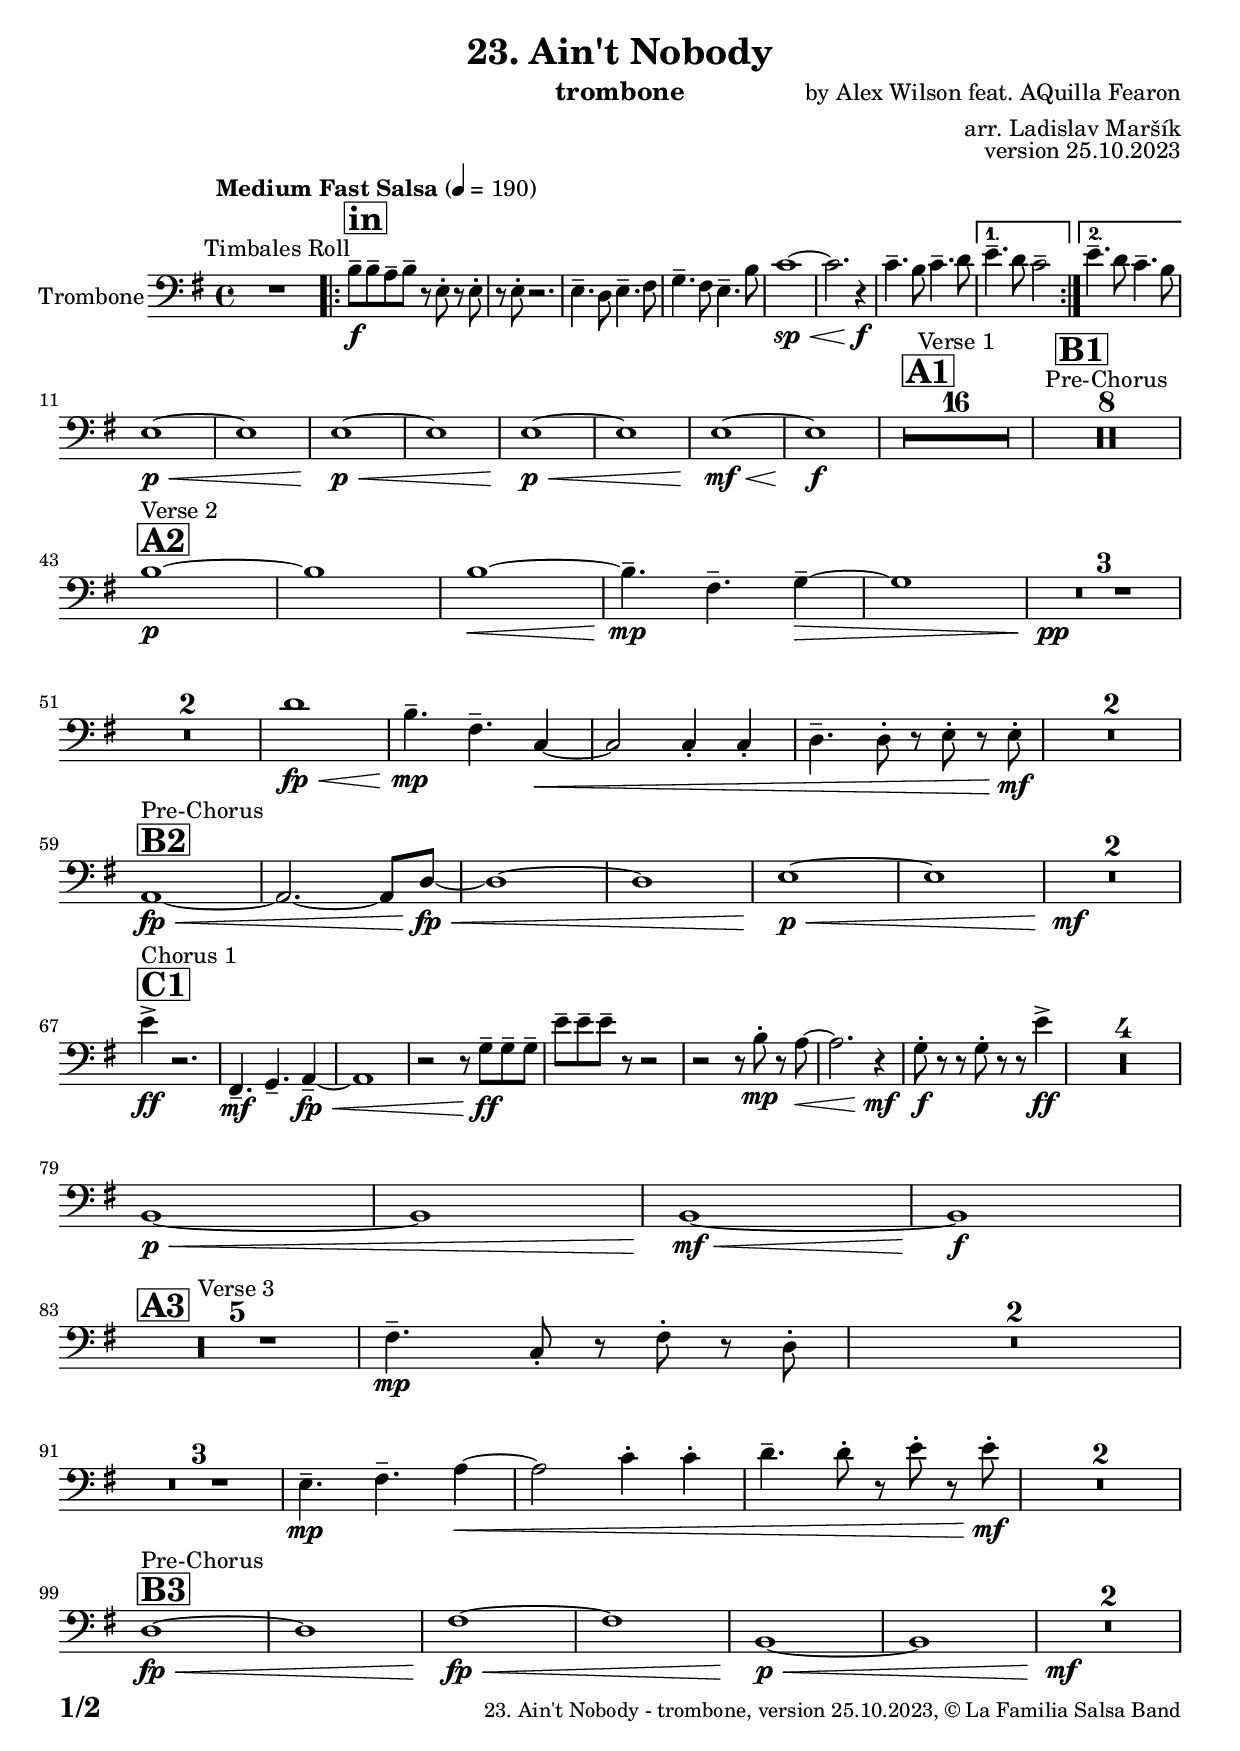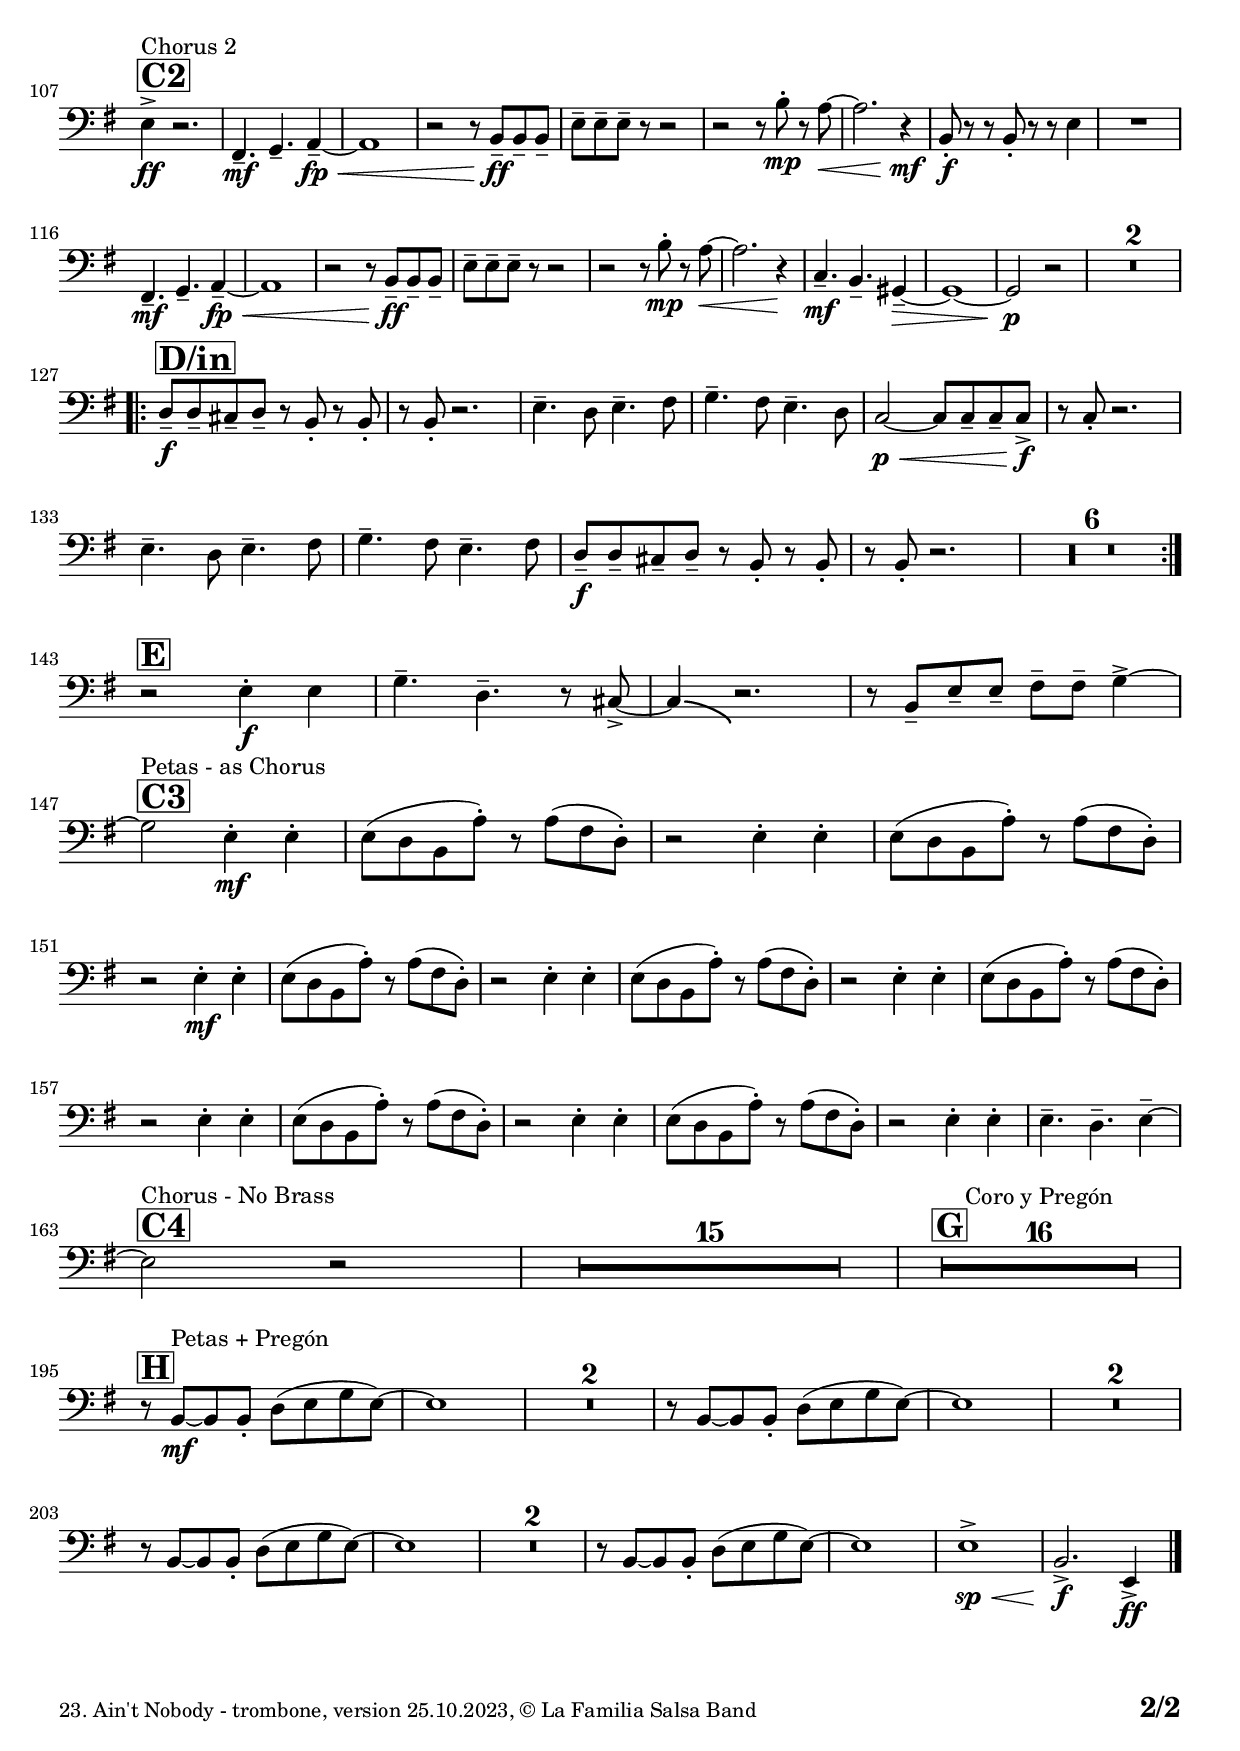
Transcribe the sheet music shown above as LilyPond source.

\version "2.24.0"

% Sheet revision 2022_09


\header {
  title = "23. Ain't Nobody"
  instrument = "trombone"
  composer = "by Alex Wilson feat. AQuilla Fearon"
  arranger = "arr. Ladislav Maršík"
  opus = "version 25.10.2023"
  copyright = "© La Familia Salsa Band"
}

inst =
#(define-music-function
  (string)
  (string?)
  #{ <>^\markup \abs-fontsize #16 \bold \box #string #})

makePercent = #(define-music-function (note) (ly:music?)
                 (make-music 'PercentEvent 'length (ly:music-length note)))

#(define (test-stencil grob text)
   (let* ((orig (ly:grob-original grob))
          (siblings (ly:spanner-broken-into orig)) ; have we been split?
          (refp (ly:grob-system grob))
          (left-bound (ly:spanner-bound grob LEFT))
          (right-bound (ly:spanner-bound grob RIGHT))
          (elts-L (ly:grob-array->list (ly:grob-object left-bound 'elements)))
          (elts-R (ly:grob-array->list (ly:grob-object right-bound 'elements)))
          (break-alignment-L
           (filter
            (lambda (elt) (grob::has-interface elt 'break-alignment-interface))
            elts-L))
          (break-alignment-R
           (filter
            (lambda (elt) (grob::has-interface elt 'break-alignment-interface))
            elts-R))
          (break-alignment-L-ext (ly:grob-extent (car break-alignment-L) refp X))
          (break-alignment-R-ext (ly:grob-extent (car break-alignment-R) refp X))
          (num
           (markup text))
          (num
           (if (or (null? siblings)
                   (eq? grob (car siblings)))
               num
               (make-parenthesize-markup num)))
          (num (grob-interpret-markup grob num))
          (num-stil-ext-X (ly:stencil-extent num X))
          (num-stil-ext-Y (ly:stencil-extent num Y))
          (num (ly:stencil-aligned-to num X CENTER))
          (num
           (ly:stencil-translate-axis
            num
            (+ (interval-length break-alignment-L-ext)
               (* 0.5
                  (- (car break-alignment-R-ext)
                     (cdr break-alignment-L-ext))))
            X))
          (bracket-L
           (markup
            #:path
            0.1 ; line-thickness
            `((moveto 0.5 ,(* 0.5 (interval-length num-stil-ext-Y)))
              (lineto ,(* 0.5
                          (- (car break-alignment-R-ext)
                             (cdr break-alignment-L-ext)
                             (interval-length num-stil-ext-X)))
                      ,(* 0.5 (interval-length num-stil-ext-Y)))
              (closepath)
              (rlineto 0.0
                       ,(if (or (null? siblings) (eq? grob (car siblings)))
                            -1.0 0.0)))))
          (bracket-R
           (markup
            #:path
            0.1
            `((moveto ,(* 0.5
                          (- (car break-alignment-R-ext)
                             (cdr break-alignment-L-ext)
                             (interval-length num-stil-ext-X)))
                      ,(* 0.5 (interval-length num-stil-ext-Y)))
              (lineto 0.5
                      ,(* 0.5 (interval-length num-stil-ext-Y)))
              (closepath)
              (rlineto 0.0
                       ,(if (or (null? siblings) (eq? grob (last siblings)))
                            -1.0 0.0)))))
          (bracket-L (grob-interpret-markup grob bracket-L))
          (bracket-R (grob-interpret-markup grob bracket-R))
          (num (ly:stencil-combine-at-edge num X LEFT bracket-L 0.4))
          (num (ly:stencil-combine-at-edge num X RIGHT bracket-R 0.4)))
     num))

#(define-public (Measure_attached_spanner_engraver context)
   (let ((span '())
         (finished '())
         (event-start '())
         (event-stop '()))
     (make-engraver
      (listeners ((measure-counter-event engraver event)
                  (if (= START (ly:event-property event 'span-direction))
                      (set! event-start event)
                      (set! event-stop event))))
      ((process-music trans)
       (if (ly:stream-event? event-stop)
           (if (null? span)
               (ly:warning "You're trying to end a measure-attached spanner but you haven't started one.")
               (begin (set! finished span)
                 (ly:engraver-announce-end-grob trans finished event-start)
                 (set! span '())
                 (set! event-stop '()))))
       (if (ly:stream-event? event-start)
           (begin (set! span (ly:engraver-make-grob trans 'MeasureCounter event-start))
             (set! event-start '()))))
      ((stop-translation-timestep trans)
       (if (and (ly:spanner? span)
                (null? (ly:spanner-bound span LEFT))
                (moment<=? (ly:context-property context 'measurePosition) ZERO-MOMENT))
           (ly:spanner-set-bound! span LEFT
                                  (ly:context-property context 'currentCommandColumn)))
       (if (and (ly:spanner? finished)
                (moment<=? (ly:context-property context 'measurePosition) ZERO-MOMENT))
           (begin
            (if (null? (ly:spanner-bound finished RIGHT))
                (ly:spanner-set-bound! finished RIGHT
                                       (ly:context-property context 'currentCommandColumn)))
            (set! finished '())
            (set! event-start '())
            (set! event-stop '()))))
      ((finalize trans)
       (if (ly:spanner? finished)
           (begin
            (if (null? (ly:spanner-bound finished RIGHT))
                (set! (ly:spanner-bound finished RIGHT)
                      (ly:context-property context 'currentCommandColumn)))
            (set! finished '())))
       (if (ly:spanner? span)
           (begin
            (ly:warning "I think there's a dangling measure-attached spanner :-(")
            (ly:grob-suicide! span)
            (set! span '())))))))

\layout {
  \context {
    \Staff
    \consists #Measure_attached_spanner_engraver
    \override MeasureCounter.font-encoding = #'latin1
    \override MeasureCounter.font-size = 0
    \override MeasureCounter.outside-staff-padding = 2
    \override MeasureCounter.outside-staff-horizontal-padding = #0
  }
}

repeatBracket = #(define-music-function
                  (parser location N note)
                  (number? ly:music?)
                  #{
                    \override Staff.MeasureCounter.stencil =
                    #(lambda (grob) (test-stencil grob #{ #(string-append(number->string N) "x") #} ))
                    \startMeasureCount
                    \repeat volta #N { $note }
                    \stopMeasureCount
                  #}
                  )

Trombone = \new Voice
\relative \relative c' {
  \set Staff.instrumentName = \markup {
    \center-align { "Trombone" }
  }
  \set Staff.midiInstrument = "trombone"
  \set Staff.midiMaximumVolume = #1.0

  \clef bass
  \key e \minor
  \time 4/4
  \tempo "Medium Fast Salsa" 4 = 190
   
  R1 ^\markup { "Timbales Roll" }
  
  \inst "in"
  
  \repeat volta 2 { 
    b8 \f -- b -- a -- b --  r e, -. r e -. |
    r e -. r2. |
    e4. -- d8 e4. -- fis8  |
    g4. -- fis8 e4. -- b'8 |
    c1 \sp \< ~ |
    c2. r4 \f \! |
    c4. -- b8 c4. -- d8  |
  }
    \alternative { 
    {
      e4. -- d8 c2 -- |
    } 
    {
      e4. -- d8 c4. -- b8 |
    }
  }
  \break
  e,1 \p \< ~ |
  e1 |
  e1 \p \< ~ |
  e1 |
  e1 \! \p \< ~ |
  e1 |
  e1  \! \mf \< ~ |
  e1 \! \f |
  
  \inst "A1"
  \set Score.skipBars = ##t R1*16 ^\markup { "Verse 1" }
  
  \inst "B1"
  \set Score.skipBars = ##t R1*8 ^\markup { "Pre-Chorus" }
  
  \break
  \inst "A2" 
  b'1 \p ^\markup { "Verse 2" }  ~ |
  b1  |
  b1 \< ~ |
  b4.\mp -- fis4. -- g4 -- ~ \> |
  g1 |
  R1 * 3 \pp \! | \break
  R1 * 2
  d'1 \! \fp \< ||
  b4.\! \mp -- fis4. -- c4 ~ \< |
  c2 c4 -. c4 -. |
  d4. -- d8 -. r e -. r e -. \mf \! |
  R1 * 2
  \break
  \inst "B2"
  a,1 ^\markup { "Pre-Chorus" } \fp \< ~ |
  a2. ~ a8 d  \! \fp \< ~ |
  d1 ~ |
  d1 |
  e1 \p \< ~ |
  e1 |
  R1*2 \! \mf
  \break
  \inst "C1"
  s1*0
  ^\markup { "Chorus 1" }
  e'4 \accent \ff r2. |
  fis,,4. -- \mf g4. -- a4 -- ~ \fp \< |
  a1 |
  r2 r8 g'8 \ff -- g -- g -- |
  e' -- e -- e -- r8 r2 |
  r2 r8 b -. \mp r a ~ \< |
  a2. r4 \! \mf |
  g8 \f \! -. r r g -. r r e'4 \ff \accent |
  R1*4
  
  \break
  b,1 \p \< ~ |
  b1 |
  b1  \! \mf \< ~ |
  b1 \! \f |
  \break

  \inst "A3"
  R1 * 5 ^\markup { "Verse 3" } 
  fis'4. \mp -- c8 -. r fis -. r  d -. |
  R1 * 2 \break
  R1 * 3
  e4.\! \mp -- fis4. -- a4 ~ \< ||
  a2 c4 -. c -. |
  d4. -- d8 -. r e -. r e -. \mf \! |
  R1 * 2 \break 

  \inst "B3"
  d,1 ^\markup { "Pre-Chorus" } \fp \< ~ |
  d1 |
  fis1 \! \fp \< ~ |
  fis1 |
  b,1 \p \< ~ |
  b1 |
  R1*2 \! \mf \break
  
    \inst "C2"
    s1*0 ^\markup { "Chorus 2" }
  e4 \accent \ff r2. |
  fis,4. -- \mf g4. -- a4 -- ~ \fp \< |
  a1 |
  r2 r8 b8 \ff -- b -- b -- |
  e -- e -- e -- r8 r2 |
  r2 r8 b' -. \mp r a ~ \< |
  a2. r4 \! \mf |
  b,8 \f \! -. r r b -. r r e4 |
  R1 | \break
  fis,4. -- \mf g4. -- a4 -- ~ \fp \< |
  a1 |
  r2 r8 b8 \ff -- b -- b -- |
  e -- e -- e -- r8 r2 |
  r2 r8 b' -. \mp r a ~ \< |
  a2. r4 \! |
  c,4. -- \mf b4. -- gis4 -- \> ~ |
  gis1 ~ |
  gis2 \p r2 |
  R1 * 2 \break
  
  \inst "D/in"
  \repeat volta 2 { 
     d'8 \f -- d -- cis -- d --  r b -. r b -. |
    r b -. r2. |
    e4. -- d8 e4. -- fis8  |
    g4. -- fis8 e4. -- d8 |
    c2 \p \< ~ c8 c -- c -- c -> \f |
    r8 c -. r2.  |
    e4. -- d8 e4. -- fis8  |
    g4. -- fis8 e4. -- fis8 |
    d8 \f -- d -- cis -- d --  r b -. r b -. |
    r b -. r2. |
    R1*6 \break
  }
  
  \inst "E"
  r2 e4 \f -. e |
  g4. -- d4. -- r8 cis8 -> ~ |
  cis4 \bendAfter #-4 r2. |
  r8 b -- e -- e -- fis -- fis -- g4 -> ~ | \break
  
  \inst "C3"
  g2 ^\markup { "Petas - as Chorus" } e4 -. \mf e -. |
  e8 ( d b a' -. ) r a ( fis d -. ) |
  r2 e4 -. e -. |
  e8 ( d b a' -. ) r a ( fis d -. ) | \break
  r2 e4 -. \mf e -. |
  e8 ( d b a' -. ) r a ( fis d -. ) |
  r2 e4 -. e -. |
  e8 ( d b a' -. ) r a ( fis d -. ) |
  r2 e4 -. e -. |
  e8 ( d b a' -. ) r a ( fis d -. ) | \break
  r2 e4 -. e -. |
  e8 ( d b a' -. ) r a ( fis d -. ) |
  r2 e4 -. e -. |
  e8 ( d b a' -. ) r a ( fis d -. ) |
  r2 e4 -. e -. |
  e4. -- d4. -- e4 ~ -- | \break 
  \inst "C4"
  e2 ^\markup { "Chorus - No Brass" } r2 |
  R1 * 15 | 
  \inst "G"
  R1 * 16 ^\markup { "Coro y Pregón" }  | \break
  \inst "H"
  r8 b \mf ~ ^\markup { "Petas + Pregón" } b8 b -. d ( e g e ~ ) |
  e1 |
  R1 * 2 |
  r8 b ~ b8 b -. d ( e g e ~ ) |
  e1 |
  R1 * 2 | \break
  r8 b ~ b8 b -. d ( e g e ~ ) |
  e1 |
  R1 * 2 |
  r8 b ~ b8 b -. d ( e g e ~ ) |
  e1 |
  e1 \sp \< -> |
  b2. \f -> e,4 -> \ff |
  
  \label #'lastPage
  \bar "|."  
}


\score {
  \compressMMRests \new Staff \with {
    \consists "Volta_engraver"
  }
  {
    \Trombone
  }
  \layout {
    \context {
      \Score
      \remove "Volta_engraver"
    }
  }
} 

\score {
  \unfoldRepeats {
    \Trombone
  }
  \midi { } 
} 

\paper {
  system-system-spacing =
  #'((basic-distance . 14)
     (minimum-distance . 10)
     (padding . 1)
     (stretchability . 60))
  between-system-padding = #2
  bottom-margin = 5\mm

  print-page-number = ##t
  print-first-page-number = ##t
  oddHeaderMarkup = \markup \fill-line { " " }
  evenHeaderMarkup = \markup \fill-line { " " }
  oddFooterMarkup = \markup {
    \fill-line {
      \bold \fontsize #2
      \concat { \fromproperty #'page:page-number-string "/" \page-ref #'lastPage "0" "?" }

      \fontsize #-1
      \concat { \fromproperty #'header:title " - " \fromproperty #'header:instrument ", " \fromproperty #'header:opus ", " \fromproperty #'header:copyright }
    }
  }
  evenFooterMarkup = \markup {
    \fill-line {
      \fontsize #-1
      \concat { \fromproperty #'header:title " - " \fromproperty #'header:instrument ", " \fromproperty #'header:opus ", " \fromproperty #'header:copyright }

      \bold \fontsize #2
      \concat { \fromproperty #'page:page-number-string "/" \page-ref #'lastPage "0" "?" }
    }
  }
}



